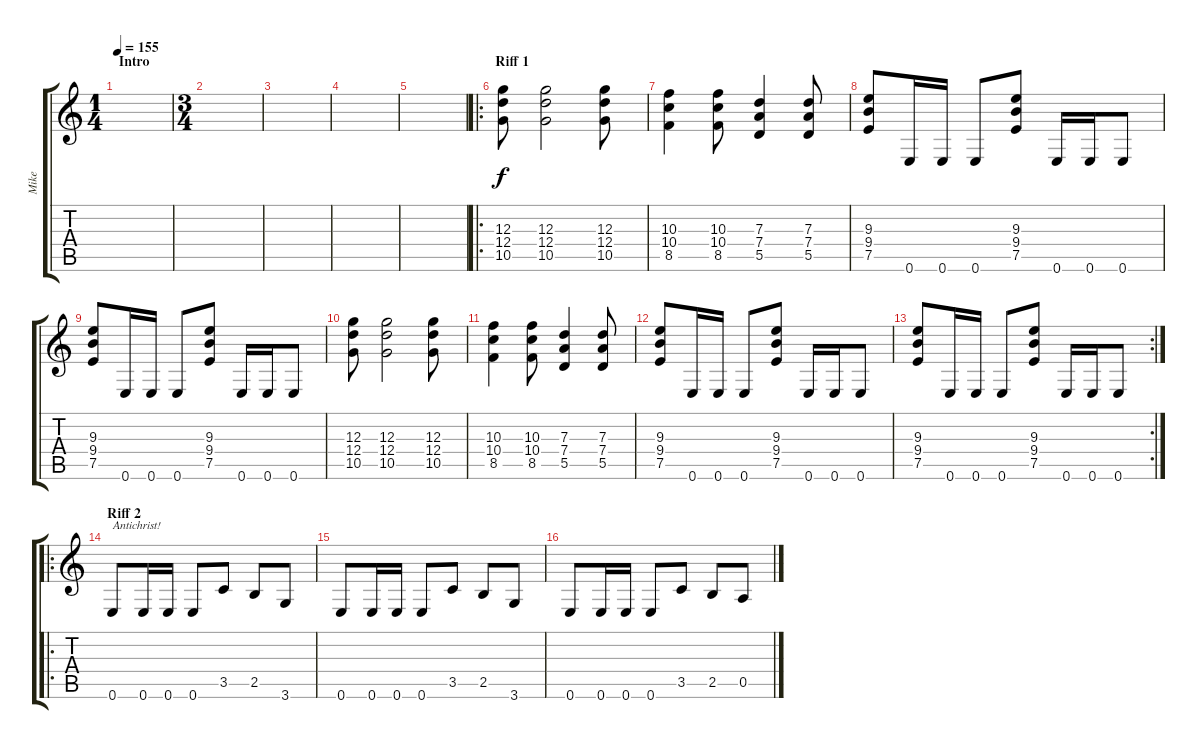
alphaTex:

\track ("Mike" "Mike") {instrument distortionguitar}
\staff {score tabs}
\tuning (E4 B3 G3 D3 A2 E2) {hide}
\ts (1 4)
\section ("" "Intro")
\tempo 155
\clef g2
\ks c
|
\ts (3 4)
|
|
|
|
\ro
\section ("" "Riff 1")
(12.3 12.4 10.5).8 (12.3 12.4 10.5).2 (12.3 12.4 10.5).8 |
(10.3 10.4 8.5).4 (10.3 10.4 8.5).8 (7.3 7.4 5.5).4 (7.3 7.4 5.5).8 |
(9.3 9.4 7.5).8 0.6.16 0.6.16 0.6.8 (9.3 9.4 7.5).8 0.6.16 0.6.16 0.6.8 |
(9.3 9.4 7.5).8 0.6.16 0.6.16 0.6.8 (9.3 9.4 7.5).8 0.6.16 0.6.16 0.6.8 |
(12.3 12.4 10.5).8 (12.3 12.4 10.5).2 (12.3 12.4 10.5).8 |
(10.3 10.4 8.5).4 (10.3 10.4 8.5).8 (7.3 7.4 5.5).4 (7.3 7.4 5.5).8 |
(9.3 9.4 7.5).8 0.6.16 0.6.16 0.6.8 (9.3 9.4 7.5).8 0.6.16 0.6.16 0.6.8 |
\rc 2
(9.3 9.4 7.5).8 0.6.16 0.6.16 0.6.8 (9.3 9.4 7.5).8 0.6.16 0.6.16 0.6.8 |
\ro
\section ("" "Riff 2")
0.6.8{txt "Antichrist!"} 0.6.16 0.6.16 0.6.8 3.5.8 2.5.8 3.6.8 |
0.6.8 0.6.16 0.6.16 0.6.8 3.5.8 2.5.8 3.6.8 |
0.6.8 0.6.16 0.6.16 0.6.8 3.5.8 2.5.8 0.5.8
